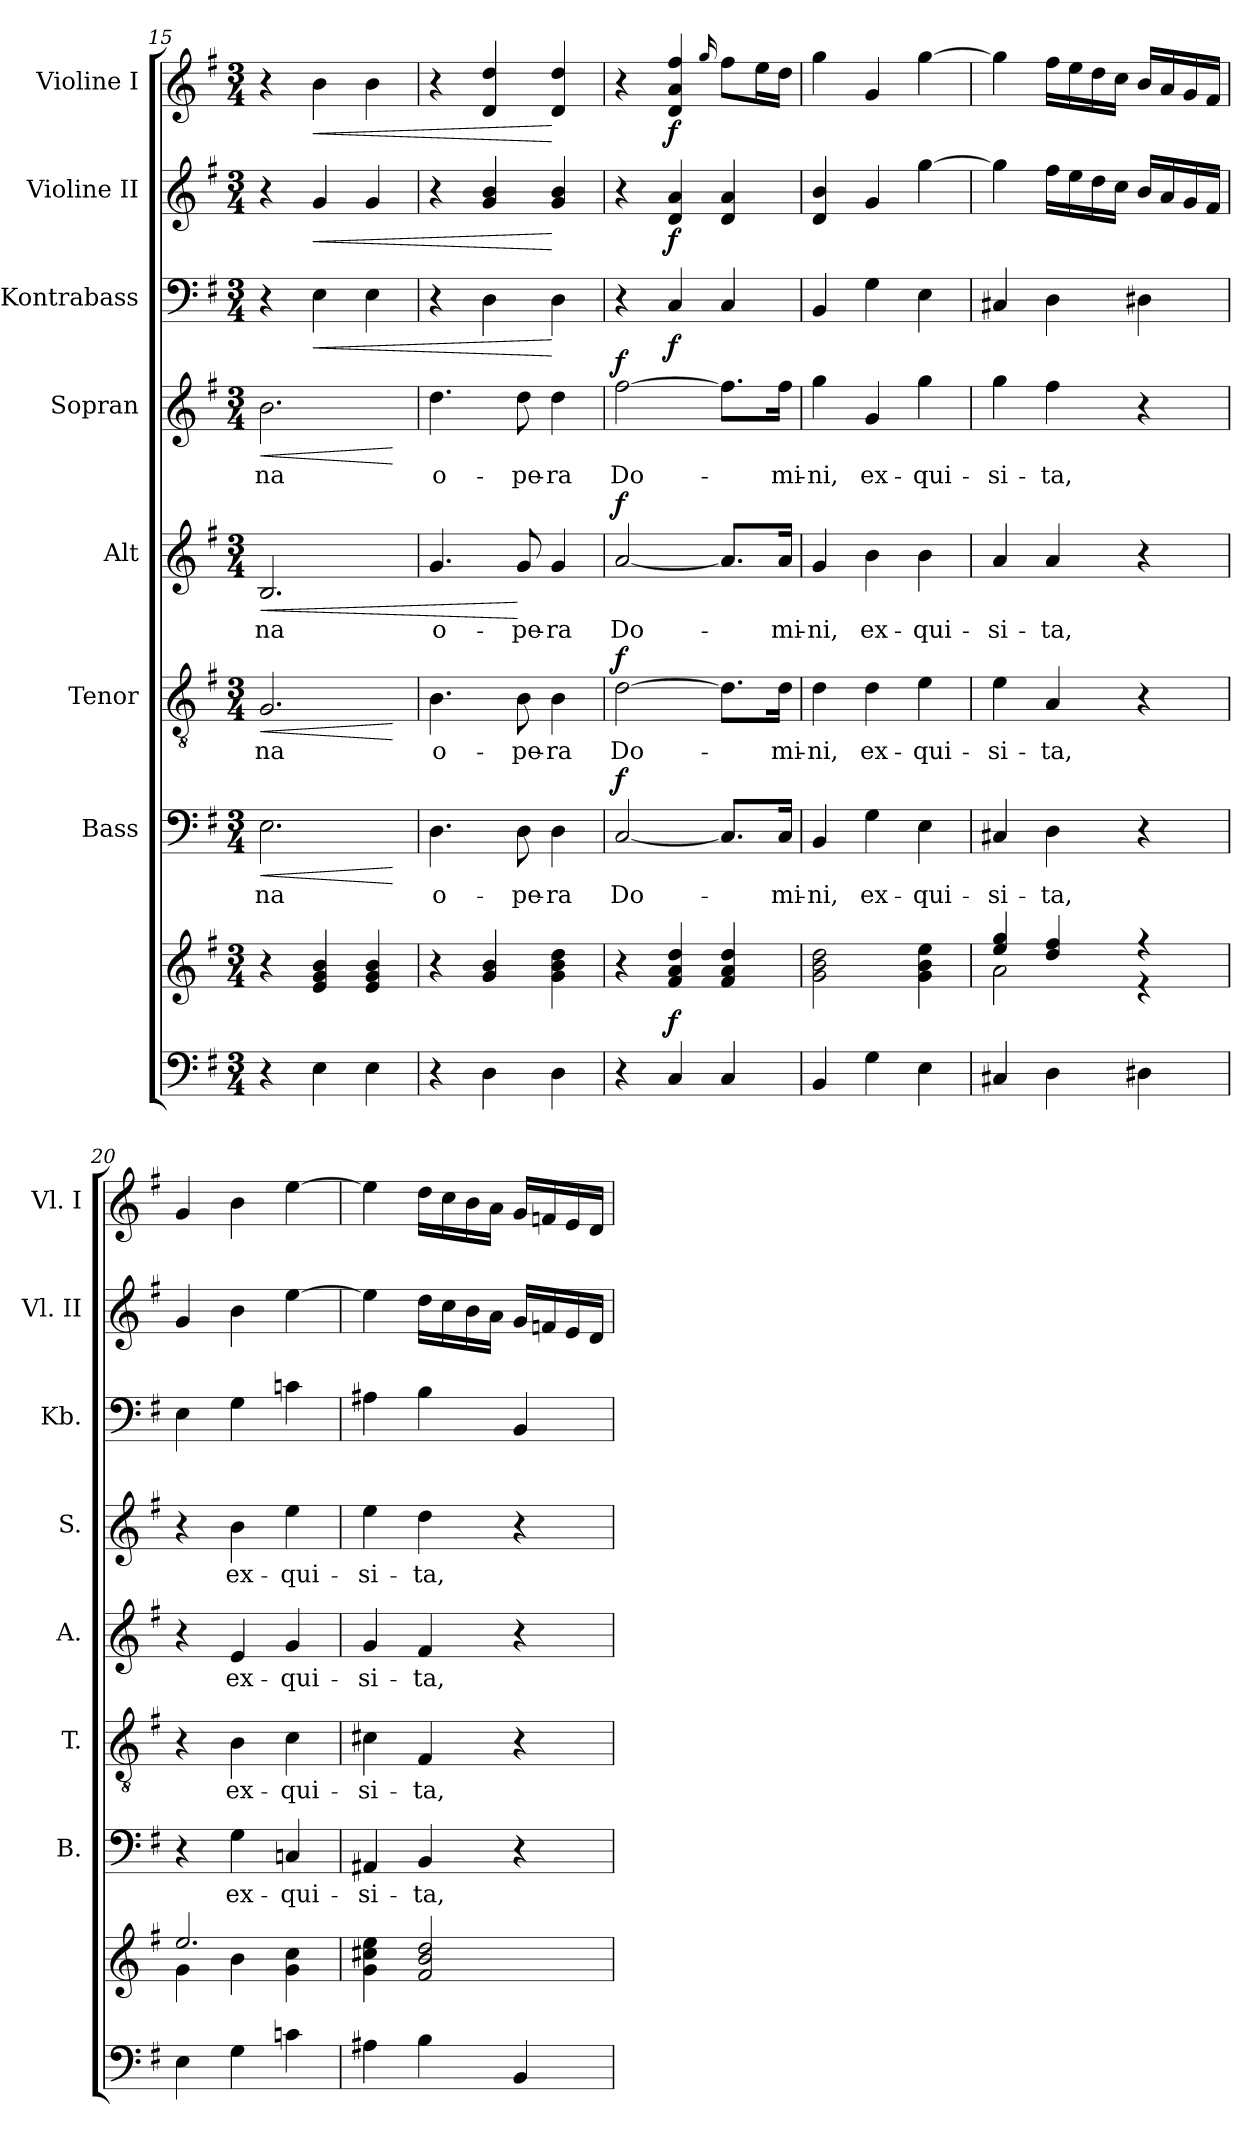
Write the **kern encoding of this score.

**kern	**kern	**dynam	**kern	**text	**dynam	**kern	**text	**dynam	**kern	**text	**dynam	**kern	**text	**dynam	**kern	**dynam	**kern	**dynam	**kern	**dynam
*part8	*part8	*part8	*part7	*part7	*part7	*part6	*part6	*part6	*part5	*part5	*part5	*part4	*part4	*part4	*part3	*part3	*part2	*part2	*part1	*part1
*staff9	*staff8	*staff8/9	*staff7	*staff7	*staff7	*staff6	*staff6	*staff6	*staff5	*staff5	*staff5	*staff4	*staff4	*staff4	*staff3	*staff3	*staff2	*staff2	*staff1	*staff1
*	*	*	*I"Bass	*	*	*I"Tenor	*	*	*I"Alt	*	*	*I"Sopran	*	*	*I"Kontrabass	*	*I"Violine II	*	*I"Violine I	*
*	*	*	*I'B.	*	*	*I'T.	*	*	*I'A.	*	*	*I'S.	*	*	*I'Kb.	*	*I'Vl. II	*	*I'Vl. I	*
*clefF4	*clefG2	*	*clefF4	*	*	*clefGv2	*	*	*clefG2	*	*	*clefG2	*	*	*clefF4	*	*clefG2	*	*clefG2	*
*	*	*	*	*	*	*	*	*	*	*	*	*	*	*	*ITrd7c12	*	*	*	*	*
*k[f#]	*k[f#]	*	*k[f#]	*	*	*k[f#]	*	*	*k[f#]	*	*	*k[f#]	*	*	*k[f#]	*	*k[f#]	*	*k[f#]	*
*G:	*G:	*	*G:	*	*	*G:	*	*	*G:	*	*	*G:	*	*	*G:	*	*G:	*	*G:	*
*M3/4	*M3/4	*	*M3/4	*	*	*M3/4	*	*	*M3/4	*	*	*M3/4	*	*	*M3/4	*	*M3/4	*	*M3/4	*
=15	=15	=15	=15	=15	=15	=15	=15	=15	=15	=15	=15	=15	=15	=15	=15	=15	=15	=15	=15	=15
!	!	!	!	!LO:LY:b	!LO:HP:b	!	!LO:LY:b	!LO:HP:b	!	!LO:LY:b	!LO:HP:b	!	!LO:LY:b	!LO:HP:b	!	!	!	!	!	!
4r	4r	.	2.E\	-na	<	2.G/	-na	<	2.B/	-na	<	2.b\	-na	<	4r	.	4r	.	4r	.
!	!	!	!	!	!	!	!	!	!	!	!	!	!	!	!	!LO:HP:b	!	!LO:HP:b	!	!LO:HP:b
4E\	4e/ 4g/ 4b/	.	.	.	.	.	.	.	.	.	.	.	.	.	4EE\	<	4g/	<	4b\	<
4E\	4e/ 4g/ 4b/	.	.	.	.	.	.	.	.	.	.	.	.	.	4EE\	.	4g/	.	4b\	.
.	.	.	.	.	[	.	.	[	.	.	.	.	.	[	.	.	.	.	.	.
=16	=16	=16	=16	=16	=16	=16	=16	=16	=16	=16	=16	=16	=16	=16	=16	=16	=16	=16	=16	=16
!	!	!	!	!LO:LY:b	!	!	!LO:LY:b	!	!	!LO:LY:b	!	!	!LO:LY:b	!	!	!	!	!	!	!
4r	4r	.	4.D\	o-	.	4.B\	o-	.	4.g/	o-	.	4.dd\	o-	.	4r	.	4r	.	4r	.
4D\	4g/ 4b/	.	.	.	.	.	.	.	.	.	.	.	.	.	4DD\	.	4g/ 4b/	.	4d/ 4dd/	.
!	!	!	!	!LO:LY:b	!	!	!LO:LY:b	!	!	!LO:LY:b	!	!	!LO:LY:b	!	!	!	!	!	!	!
.	.	.	8D\	-pe-	.	8B\	-pe-	.	8g/	-pe-	[	8dd\	-pe-	.	.	.	.	.	.	.
!	!	!	!	!LO:LY:b	!	!	!LO:LY:b	!	!	!LO:LY:b	!	!	!LO:LY:b	!	!	!	!	!	!	!
4D\	4g\ 4b\ 4dd\	.	4D\	-ra	.	4B\	-ra	.	4g/	-ra	.	4dd\	-ra	.	4DD\	[	4g/ 4b/	[	4d/ 4dd/	[
!!LO:LB:g=z
=17	=17	=17	=17	=17	=17	=17	=17	=17	=17	=17	=17	=17	=17	=17	=17	=17	=17	=17	=17	=17
!	!	!	!	!LO:LY:b	!LO:DY:a	!	!LO:LY:b	!LO:DY:a	!	!LO:LY:b	!LO:DY:a	!	!LO:LY:b	!LO:DY:a	!	!	!	!	!	!
4r	4r	.	[2C/	Do-	f	[2d\	Do-	f	[2a/	Do-	f	[2ff#\	Do-	f	4r	.	4r	.	4r	.
!	!	!LO:DY:a=2	!	!	!	!	!	!	!	!	!	!	!	!	!	!LO:DY:b	!	!LO:DY:b	!	!LO:DY:b
4C/	4f#/ 4a/ 4dd/	f	.	.	.	.	.	.	.	.	.	.	.	.	4CC/	f	4d/ 4a/	f	4d/ 4a/ 4ff#/	f
.	.	.	.	.	.	.	.	.	.	.	.	.	.	.	.	.	.	.	16qqgg/	.
4C/	4f#/ 4a/ 4dd/	.	8.C/L]	.	.	8.d\L]	.	.	8.a/L]	.	.	8.ff#\L]	.	.	4CC/	.	4d/ 4a/	.	8ff#\L	.
.	.	.	.	.	.	.	.	.	.	.	.	.	.	.	.	.	.	.	16ee\L	.
!	!	!	!	!LO:LY:b	!	!	!LO:LY:b	!	!	!LO:LY:b	!	!	!LO:LY:b	!	!	!	!	!	!	!
.	.	.	16C/Jk	-mi-	.	16d\Jk	-mi-	.	16a/Jk	-mi-	.	16ff#\Jk	-mi-	.	.	.	.	.	16dd\JJ	.
=18	=18	=18	=18	=18	=18	=18	=18	=18	=18	=18	=18	=18	=18	=18	=18	=18	=18	=18	=18	=18
!	!	!	!	!LO:LY:b	!	!	!LO:LY:b	!	!	!LO:LY:b	!	!	!LO:LY:b	!	!	!	!	!	!	!
4BB/	2g\ 2b\ 2dd\	.	4BB/	-ni,	.	4d\	-ni,	.	4g/	-ni,	.	4gg\	-ni,	.	4BBB/	.	4d/ 4b/	.	4gg\	.
!	!	!	!	!LO:LY:b	!	!	!LO:LY:b	!	!	!LO:LY:b	!	!	!LO:LY:b	!	!	!	!	!	!	!
4G\	.	.	4G\	ex-	.	4d\	ex-	.	4b\	ex-	.	4g/	ex-	.	4GG\	.	4g/	.	4g/	.
!	!	!	!	!LO:LY:b	!	!	!LO:LY:b	!	!	!LO:LY:b	!	!	!LO:LY:b	!	!	!	!	!	!	!
4E\	4g\ 4b\ 4ee\	.	4E\	-qui-	.	4e\	-qui-	.	4b\	-qui-	.	4gg\	-qui-	.	4EE\	.	[4gg\	.	[4gg\	.
=19	=19	=19	=19	=19	=19	=19	=19	=19	=19	=19	=19	=19	=19	=19	=19	=19	=19	=19	=19	=19
*	*^	*	*	*	*	*	*	*	*	*	*	*	*	*	*	*	*	*	*	*
!	!	!	!	!	!LO:LY:b	!	!	!LO:LY:b	!	!	!LO:LY:b	!	!	!LO:LY:b	!	!	!	!	!	!	!
4C#X/	4ee/ 4gg/	2a\	.	4C#X/	-si-	.	4e\	-si-	.	4a/	-si-	.	4gg\	-si-	.	4CC#X/	.	4gg\]	.	4gg\]	.
!	!	!	!	!	!LO:LY:b	!	!	!LO:LY:b	!	!	!LO:LY:b	!	!	!LO:LY:b	!	!	!	!	!	!	!
4D\	4dd/ 4ff#/	.	.	4D\	-ta,	.	4A/	-ta,	.	4a/	-ta,	.	4ff#\	-ta,	.	4DD\	.	16ff#\LL	.	16ff#\LL	.
.	.	.	.	.	.	.	.	.	.	.	.	.	.	.	.	.	.	16ee\	.	16ee\	.
.	.	.	.	.	.	.	.	.	.	.	.	.	.	.	.	.	.	16dd\	.	16dd\	.
.	.	.	.	.	.	.	.	.	.	.	.	.	.	.	.	.	.	16cc\JJ	.	16cc\JJ	.
4D#X\	4r	4r	.	4r	.	.	4r	.	.	4r	.	.	4r	.	.	4DD#X\	.	16b/LL	.	16b/LL	.
.	.	.	.	.	.	.	.	.	.	.	.	.	.	.	.	.	.	16a/	.	16a/	.
.	.	.	.	.	.	.	.	.	.	.	.	.	.	.	.	.	.	16g/	.	16g/	.
.	.	.	.	.	.	.	.	.	.	.	.	.	.	.	.	.	.	16f#/JJ	.	16f#/JJ	.
=20	=20	=20	=20	=20	=20	=20	=20	=20	=20	=20	=20	=20	=20	=20	=20	=20	=20	=20	=20	=20	=20
4E\	2.ee/	4g\	.	4r	.	.	4r	.	.	4r	.	.	4r	.	.	4EE\	.	4g/	.	4g/	.
!	!	!	!	!	!LO:LY:b	!	!	!LO:LY:b	!	!	!LO:LY:b	!	!	!LO:LY:b	!	!	!	!	!	!	!
4G\	.	4b\	.	4G\	ex-	.	4B\	ex-	.	4e/	ex-	.	4b\	ex-	.	4GG\	.	4b\	.	4b\	.
!	!	!	!	!	!LO:LY:b	!	!	!LO:LY:b	!	!	!LO:LY:b	!	!	!LO:LY:b	!	!	!	!	!	!	!
4cn\	.	4g\ 4cc\	.	4Cn/	-qui-	.	4c\	-qui-	.	4g/	-qui-	.	4ee\	-qui-	.	4Cn\	.	[4ee\	.	[4ee\	.
=21	=21	=21	=21	=21	=21	=21	=21	=21	=21	=21	=21	=21	=21	=21	=21	=21	=21	=21	=21	=21	=21
!	!	!	!	!	!LO:LY:b	!	!	!LO:LY:b	!	!	!LO:LY:b	!	!	!LO:LY:b	!	!	!	!	!	!	!
*	*v	*v	*	*	*	*	*	*	*	*	*	*	*	*	*	*	*	*	*	*	*
4A#X\	4g\ 4cc#X\ 4ee\	.	4AA#X/	-si-	.	4c#X\	-si-	.	4g/	-si-	.	4ee\	-si-	.	4AA#X\	.	4ee\]	.	4ee\]	.
!	!	!	!	!LO:LY:b	!	!	!LO:LY:b	!	!	!LO:LY:b	!	!	!LO:LY:b	!	!	!	!	!	!	!
4B\	2f#/ 2b/ 2dd/	.	4BB/	-ta,	.	4F#/	-ta,	.	4f#/	-ta,	.	4dd\	-ta,	.	4BB\	.	16dd\LL	.	16dd\LL	.
.	.	.	.	.	.	.	.	.	.	.	.	.	.	.	.	.	16cc\	.	16cc\	.
.	.	.	.	.	.	.	.	.	.	.	.	.	.	.	.	.	16b\	.	16b\	.
.	.	.	.	.	.	.	.	.	.	.	.	.	.	.	.	.	16a\JJ	.	16a\JJ	.
4BB/	.	.	4r	.	.	4r	.	.	4r	.	.	4r	.	.	4BBB/	.	16g/LL	.	16g/LL	.
.	.	.	.	.	.	.	.	.	.	.	.	.	.	.	.	.	16fn/	.	16fn/	.
.	.	.	.	.	.	.	.	.	.	.	.	.	.	.	.	.	16e/	.	16e/	.
.	.	.	.	.	.	.	.	.	.	.	.	.	.	.	.	.	16d/JJ	.	16d/JJ	.
=	=	=	=	=	=	=	=	=	=	=	=	=	=	=	=	=	=	=	=	=
*-	*-	*-	*-	*-	*-	*-	*-	*-	*-	*-	*-	*-	*-	*-	*-	*-	*-	*-	*-	*-
